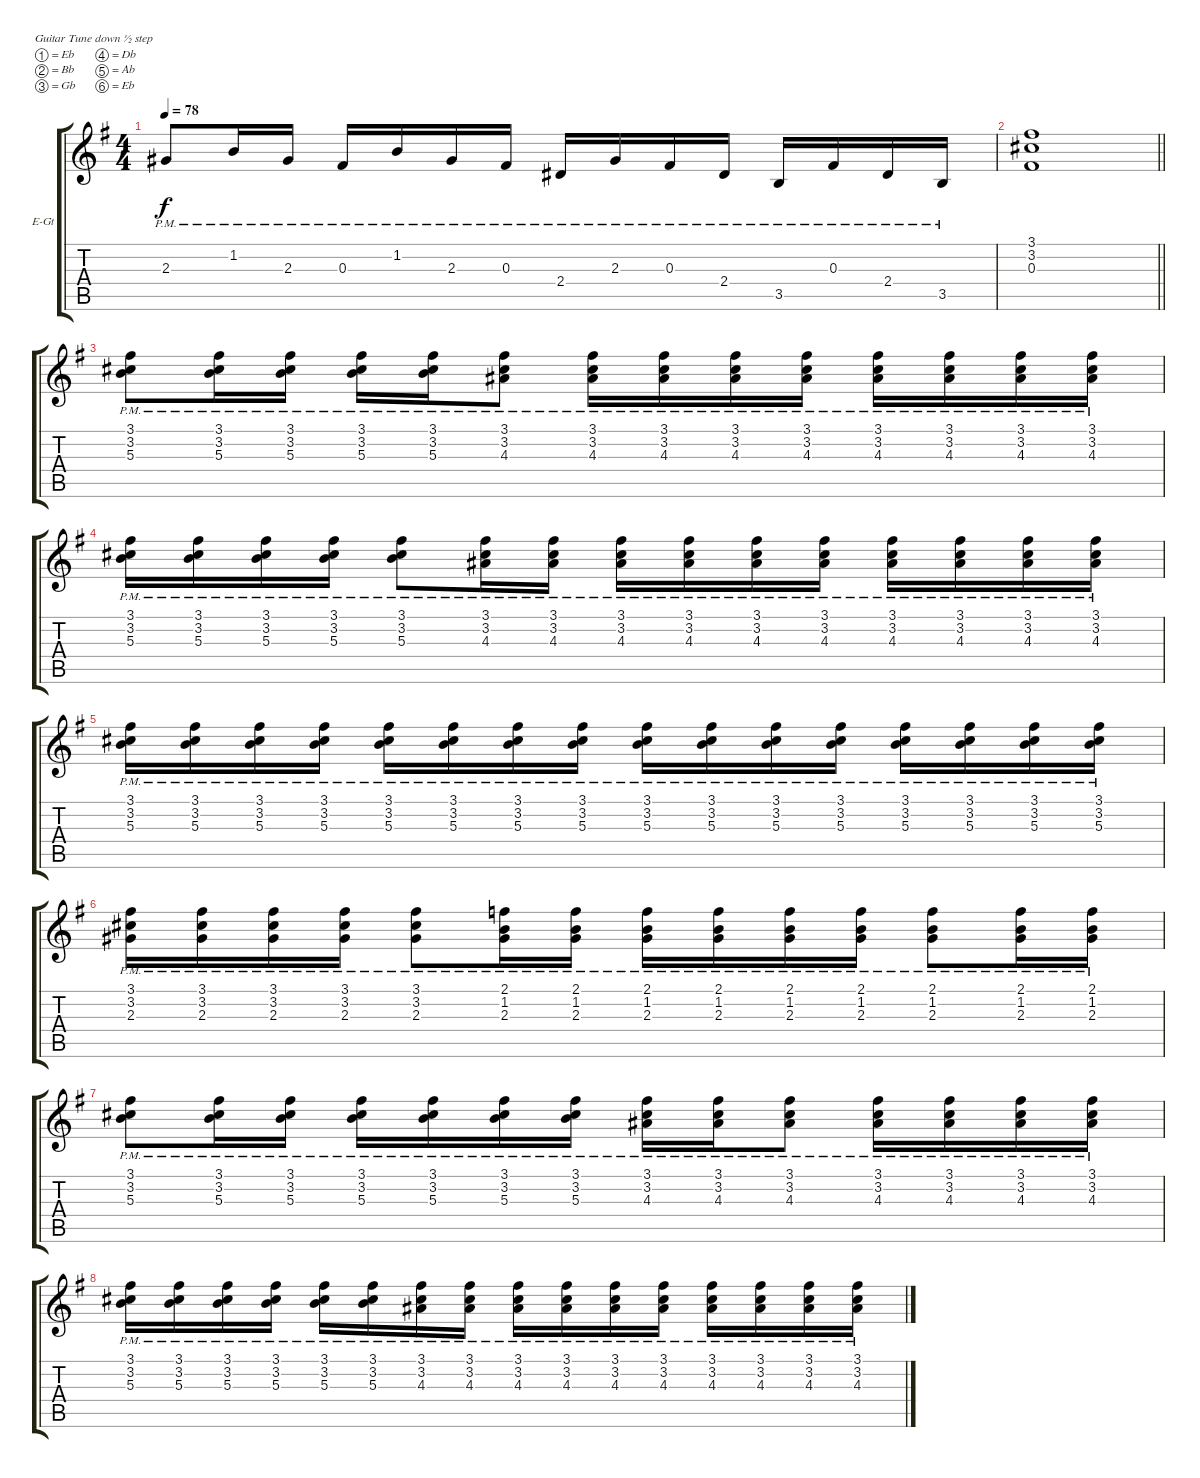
\bracketExtendMode groupsimilarinstruments
\firstSystemTrackNameOrientation horizontal
\otherSystemsTrackNameOrientation horizontal
\track ("Untitled" "E-Gt") {instrument distortionguitar}
\staff {score tabs}
\tuning (Eb4 Bb3 Gb3 Db3 Ab2 Eb2)
\ts (4 4)
\tempo 78
\clef g2
\ks g
2.3{pm}.8{dy f} 1.2{pm}.16 2.3{pm}.16 0.3{pm}.16 1.2{pm}.16 2.3{pm}.16 0.3{pm}.16 2.4{pm}.16 2.3{pm}.16 0.3{pm}.16 2.4{pm}.16 3.5{pm}.16 0.3{pm}.16 2.4{pm}.16 3.5{pm}.16 |
\barLineRight lightlight
(3.1 3.2 0.3).1 |
\section ("" " ")
(3.1{pm} 3.2{pm} 5.3{pm}).8 (3.1{pm} 3.2{pm} 5.3{pm}).16 (3.1{pm} 3.2{pm} 5.3{pm}).16 (3.1{pm} 3.2{pm} 5.3{pm}).16 (3.1{pm} 3.2{pm} 5.3{pm}).16 (3.1{pm} 3.2{pm} 4.3{pm}).8 (3.1{pm} 3.2{pm} 4.3{pm}).16 (3.1{pm} 3.2{pm} 4.3{pm}).16 (3.1{pm} 3.2{pm} 4.3{pm}).16 (3.1{pm} 3.2{pm} 4.3{pm}).16 (3.1{pm} 3.2{pm} 4.3{pm}).16 (3.1{pm} 3.2{pm} 4.3{pm}).16 (3.1{pm} 3.2{pm} 4.3{pm}).16 (3.1{pm} 3.2{pm} 4.3{pm}).16 |
(3.1{pm} 3.2{pm} 5.3{pm}).16 (3.1{pm} 3.2{pm} 5.3{pm}).16 (3.1{pm} 3.2{pm} 5.3{pm}).16 (3.1{pm} 3.2{pm} 5.3{pm}).16 (3.1{pm} 3.2{pm} 5.3{pm}).8 (3.1{pm} 3.2{pm} 4.3{pm}).16 (3.1{pm} 3.2{pm} 4.3{pm}).16 (3.1{pm} 3.2{pm} 4.3{pm}).16 (3.1{pm} 3.2{pm} 4.3{pm}).16 (3.1{pm} 3.2{pm} 4.3{pm}).16 (3.1{pm} 3.2{pm} 4.3{pm}).16 (3.1{pm} 3.2{pm} 4.3{pm}).16 (3.1{pm} 3.2{pm} 4.3{pm}).16 (3.1{pm} 3.2{pm} 4.3{pm}).16 (3.1{pm} 3.2{pm} 4.3{pm}).16 |
(3.1{pm} 3.2{pm} 5.3{pm}).16 (3.1{pm} 3.2{pm} 5.3{pm}).16 (3.1{pm} 3.2{pm} 5.3{pm}).16 (3.1{pm} 3.2{pm} 5.3{pm}).16 (3.1{pm} 3.2{pm} 5.3{pm}).16 (3.1{pm} 3.2{pm} 5.3{pm}).16 (3.1{pm} 3.2{pm} 5.3{pm}).16 (3.1{pm} 3.2{pm} 5.3{pm}).16 (3.1{pm} 3.2{pm} 5.3{pm}).16 (3.1{pm} 3.2{pm} 5.3{pm}).16 (3.1{pm} 3.2{pm} 5.3{pm}).16 (3.1{pm} 3.2{pm} 5.3{pm}).16 (3.1{pm} 3.2{pm} 5.3{pm}).16 (3.1{pm} 3.2{pm} 5.3{pm}).16 (3.1{pm} 3.2{pm} 5.3{pm}).16 (3.1{pm} 3.2{pm} 5.3{pm}).16 |
(3.1{pm} 3.2{pm} 2.3{pm}).16 (3.1{pm} 3.2{pm} 2.3{pm}).16 (3.1{pm} 3.2{pm} 2.3{pm}).16 (3.1{pm} 3.2{pm} 2.3{pm}).16 (3.1{pm} 3.2{pm} 2.3{pm}).8 (2.1{pm} 1.2{pm} 2.3{pm}).16 (2.1{pm} 1.2{pm} 2.3{pm}).16 (2.1{pm} 1.2{pm} 2.3{pm}).16 (2.1{pm} 1.2{pm} 2.3{pm}).16 (2.1{pm} 1.2{pm} 2.3{pm}).16 (2.1{pm} 1.2{pm} 2.3{pm}).16 (2.1{pm} 1.2{pm} 2.3{pm}).8 (2.1{pm} 1.2{pm} 2.3{pm}).16 (2.1{pm} 1.2{pm} 2.3{pm}).16 |
(3.1{pm} 3.2{pm} 5.3{pm}).8 (3.1{pm} 3.2{pm} 5.3{pm}).16 (3.1{pm} 3.2{pm} 5.3{pm}).16 (3.1{pm} 3.2{pm} 5.3{pm}).16 (3.1{pm} 3.2{pm} 5.3{pm}).16 (3.1{pm} 3.2{pm} 5.3{pm}).16 (3.1{pm} 3.2{pm} 5.3{pm}).16 (3.1{pm} 3.2{pm} 4.3{pm}).16 (3.1{pm} 3.2{pm} 4.3{pm}).16 (3.1{pm} 3.2{pm} 4.3{pm}).8 (3.1{pm} 3.2{pm} 4.3{pm}).16 (3.1{pm} 3.2{pm} 4.3{pm}).16 (3.1{pm} 3.2{pm} 4.3{pm}).16 (3.1{pm} 3.2{pm} 4.3{pm}).16 |
(3.1{pm} 3.2{pm} 5.3{pm}).16 (3.1{pm} 3.2{pm} 5.3{pm}).16 (3.1{pm} 3.2{pm} 5.3{pm}).16 (3.1{pm} 3.2{pm} 5.3{pm}).16 (3.1{pm} 3.2{pm} 5.3{pm}).16 (3.1{pm} 3.2{pm} 5.3{pm}).16 (3.1{pm} 3.2{pm} 4.3{pm}).16 (3.1{pm} 3.2{pm} 4.3{pm}).16 (3.1{pm} 3.2{pm} 4.3{pm}).16 (3.1{pm} 3.2{pm} 4.3{pm}).16 (3.1{pm} 3.2{pm} 4.3{pm}).16 (3.1{pm} 3.2{pm} 4.3{pm}).16 (3.1{pm} 3.2{pm} 4.3{pm}).16 (3.1{pm} 3.2{pm} 4.3{pm}).16 (3.1{pm} 3.2{pm} 4.3{pm}).16 (3.1{pm} 3.2{pm} 4.3{pm}).16
